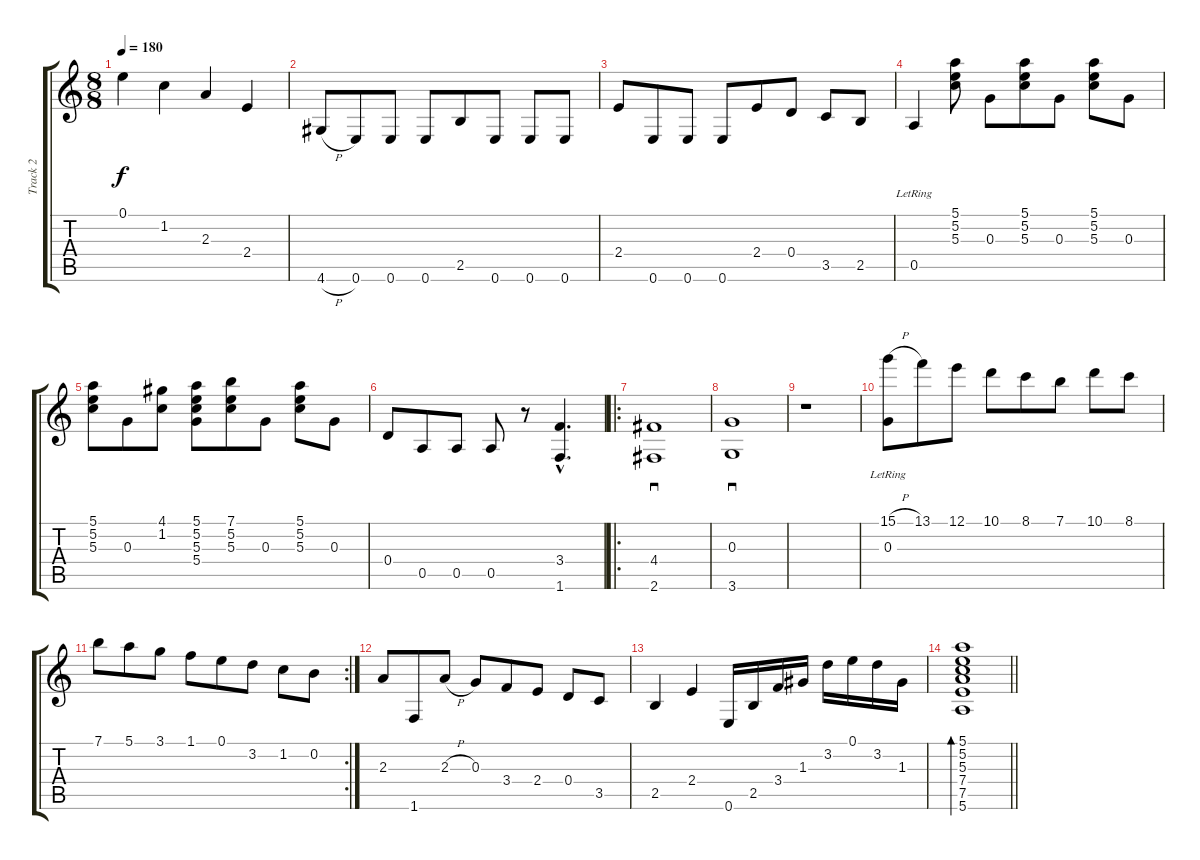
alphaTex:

\track ("Track 2" "Track 2") {instrument acousticguitarnylon}
\staff {score tabs}
\tuning (E4 B3 G3 D3 A2 E2) {hide}
\ts (8 8)
\tempo 180
\clef g2
\ks c
0.1.4{dy f} 1.2.4 2.3.4 2.4.4 |
4.6{h}.8 0.6.8 0.6.8 0.6.8 2.5.8 0.6.8 0.6.8 0.6.8 |
2.4.8 0.6.8 0.6.8 0.6.8 2.4.8 0.4.8 3.5.8 2.5.8 |
0.5{lr}.4 (5.1 5.2 5.3).8 0.3.8 (5.1 5.2 5.3).8 0.3.8 (5.1 5.2 5.3).8 0.3.8 |
(5.1 5.2 5.3).8 0.3.8 (4.1 1.2).8 (5.1 5.2 5.3 5.4).8 (7.1 5.2 5.3).8 0.3.8 (5.1 5.2 5.3).8 0.3.8 |
0.4.8 0.5.8 0.5.8 0.5.8 r.8 (3.4{hac} 1.6{hac}).4{d} |
\ro
(4.4 2.6).1{sd} |
(0.3 3.6).1{sd} |
r.1 |
(15.1{h} 0.3{lr}).8 13.1.8 12.1.8 10.1.8 8.1.8 7.1.8 10.1.8 8.1.8 |
\rc 2
7.1.8 5.1.8 3.1.8 1.1.8 0.1.8 3.2.8 1.2.8 0.2.8 |
2.3.8 1.6.8 2.3{h}.8 0.3.8 3.4.8 2.4.8 0.4.8 3.5.8 |
2.5.4 2.4.4 0.6.16 2.5.16 3.4.16 1.3.16 3.2.16 0.1.16 3.2.16 1.3.16 |
\barLineRight lightlight
(5.1 5.2 5.3 7.4 7.5 5.6).1{bd 480}
